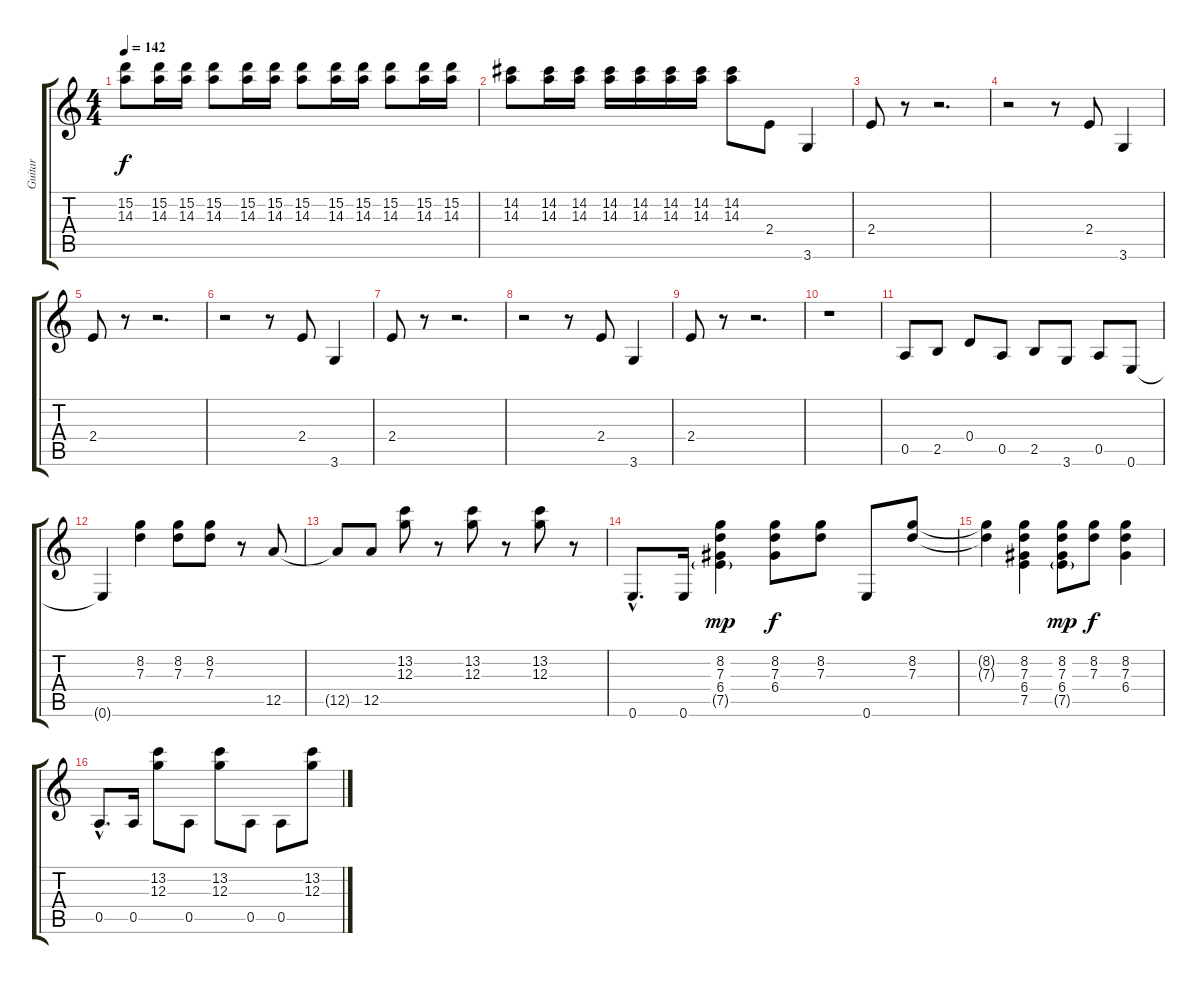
\track ("Guitar" "Guitar") {instrument overdrivenguitar}
\staff {score tabs}
\tuning (E4 B3 G3 D3 A2 E2) {hide}
\ts (4 4)
\tempo 142
\clef g2
\ks c
(15.2 14.3).8{dy f instrument overdrivenguitar} (15.2 14.3).16 (15.2 14.3).16 (15.2 14.3).8 (15.2 14.3).16 (15.2 14.3).16 (15.2 14.3).8 (15.2 14.3).16 (15.2 14.3).16 (15.2 14.3).8 (15.2 14.3).16 (15.2 14.3).16 |
(14.2 14.3).8 (14.2 14.3).16 (14.2 14.3).16 (14.2 14.3).16 (14.2 14.3).16 (14.2 14.3).16 (14.2 14.3).16 (14.2 14.3).8 2.4.8 3.6.4 |
2.4.8 r.8 r.2{d} |
r.2 r.8 2.4.8 3.6.4 |
2.4.8 r.8 r.2{d} |
r.2 r.8 2.4.8 3.6.4 |
2.4.8 r.8 r.2{d} |
r.2 r.8 2.4.8 3.6.4 |
2.4.8 r.8 r.2{d} |
r.1 |
0.5.8 2.5.8 0.4.8 0.5.8 2.5.8 3.6.8 0.5.8 0.6.8 |
0.6{t}.4 (8.2 7.3).4 (8.2 7.3).8 (8.2 7.3).8 r.8 12.5.8 |
12.5{t}.8 12.5.8 (13.2 12.3).8 r.8 (13.2 12.3).8 r.8 (13.2 12.3).8 r.8 |
0.6{hac}.8{d} 0.6.16 (8.2 7.3 6.4 7.5{g}).4{dy mp} (8.2 7.3 6.4).8{dy f} (8.2 7.3).8 0.6.8 (8.2 7.3).8 |
(8.2{t} 7.3{t}).4 (8.2 7.3 6.4 7.5).4 (8.2 7.3 6.4 7.5{g}).8{dy mp} (8.2 7.3).8{dy f} (8.2 7.3 6.4).4 |
0.5{hac}.8{d} 0.5.16 (13.2 12.3).8 0.5.8 (13.2 12.3).8 0.5.8 0.5.8 (13.2 12.3).8
